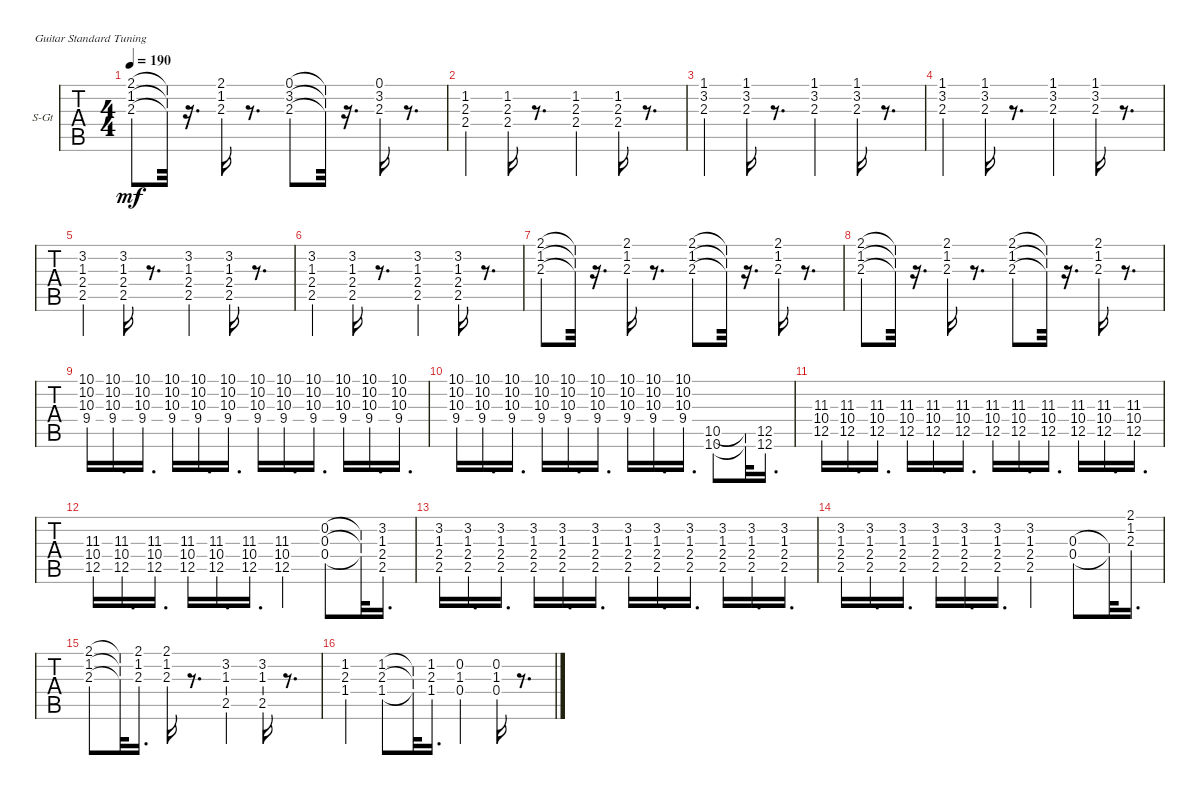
\bracketExtendMode groupsimilarinstruments
\firstSystemTrackNameOrientation horizontal
\otherSystemsTrackNameOrientation horizontal
\track ("Django" "S-Gt") {instrument acousticguitarsteel}
\staff {tabs}
\tuning (E4 B3 G3 D3 A2 E2)
\ts (4 4)
\tempo 190
\clef g2
\ks c
(2.1 1.2 2.3).8{dy mf} (2.1{t} 1.2{t} 2.3{t}).32 r.16{d} (2.1 1.2 2.3).16 r.8{d} (0.1 3.2 2.3).8 (0.1{t} 3.2{t} 2.3{t}).32 r.16{d} (0.1 3.2 2.3).16 r.8{d} |
(1.2 2.3 2.4).4 (1.2 2.3 2.4).16 r.8{d} (1.2 2.3 2.4).4 (1.2 2.3 2.4).16 r.8{d} |
(1.1 3.2 2.3).4 (1.1 3.2 2.3).16 r.8{d} (1.1 3.2 2.3).4 (1.1 3.2 2.3).16 r.8{d} |
(1.1 3.2 2.3).4 (1.1 3.2 2.3).16 r.8{d} (1.1 3.2 2.3).4 (1.1 3.2 2.3).16 r.8{d} |
(3.2 1.3 2.4 2.5).4 (3.2 1.3 2.4 2.5).16 r.8{d} (3.2 1.3 2.4 2.5).4 (3.2 1.3 2.4 2.5).16 r.8{d} |
(3.2 1.3 2.4 2.5).4 (3.2 1.3 2.4 2.5).16 r.8{d} (3.2 1.3 2.4 2.5).4 (3.2 1.3 2.4 2.5).16 r.8{d} |
(2.1 1.2 2.3).8 (2.1{t} 1.2{t} 2.3{t}).32 r.16{d} (2.1 1.2 2.3).16 r.8{d} (2.1 1.2 2.3).8 (2.1{t} 1.2{t} 2.3{t}).32 r.16{d} (2.1 1.2 2.3).16 r.8{d} |
(2.1 1.2 2.3).8 (2.1{t} 1.2{t} 2.3{t}).32 r.16{d} (2.1 1.2 2.3).16 r.8{d} (2.1 1.2 2.3).8 (2.1{t} 1.2{t} 2.3{t}).32 r.16{d} (2.1 1.2 2.3).16 r.8{d} |
(10.1 10.2 10.3 9.4).16 (10.1 10.2 10.3 9.4).16{d} (10.1 10.2 10.3 9.4).16{d} (10.1 10.2 10.3 9.4).16 (10.1 10.2 10.3 9.4).16{d} (10.1 10.2 10.3 9.4).16{d} (10.1 10.2 10.3 9.4).16 (10.1 10.2 10.3 9.4).16{d} (10.1 10.2 10.3 9.4).16{d} (10.1 10.2 10.3 9.4).16 (10.1 10.2 10.3 9.4).16{d} (10.1 10.2 10.3 9.4).16{d} |
(10.1 10.2 10.3 9.4).16 (10.1 10.2 10.3 9.4).16{d} (10.1 10.2 10.3 9.4).16{d} (10.1 10.2 10.3 9.4).16 (10.1 10.2 10.3 9.4).16{d} (10.1 10.2 10.3 9.4).16{d} (10.1 10.2 10.3 9.4).16 (10.1 10.2 10.3 9.4).16{d} (10.1 10.2 10.3 9.4).16{d} (10.5 10.6).8 (10.5{t} 10.6{t}).32 (12.5 12.6).16{d} |
(11.3 10.4 12.5).16 (11.3 10.4 12.5).16{d} (11.3 10.4 12.5).16{d} (11.3 10.4 12.5).16 (11.3 10.4 12.5).16{d} (11.3 10.4 12.5).16{d} (11.3 10.4 12.5).16 (11.3 10.4 12.5).16{d} (11.3 10.4 12.5).16{d} (11.3 10.4 12.5).16 (11.3 10.4 12.5).16{d} (11.3 10.4 12.5).16{d} |
(11.3 10.4 12.5).16 (11.3 10.4 12.5).16{d} (11.3 10.4 12.5).16{d} (11.3 10.4 12.5).16 (11.3 10.4 12.5).16{d} (11.3 10.4 12.5).16{d} (11.3 10.4 12.5).4 (0.2 0.3 0.4).8 (0.2{t} 0.3{t} 0.4{t}).32 (3.2 1.3 2.4 2.5).16{d} |
(3.2 1.3 2.4 2.5).16 (3.2 1.3 2.4 2.5).16{d} (3.2 1.3 2.4 2.5).16{d} (3.2 1.3 2.4 2.5).16 (3.2 1.3 2.4 2.5).16{d} (3.2 1.3 2.4 2.5).16{d} (3.2 1.3 2.4 2.5).16 (3.2 1.3 2.4 2.5).16{d} (3.2 1.3 2.4 2.5).16{d} (3.2 1.3 2.4 2.5).16 (3.2 1.3 2.4 2.5).16{d} (3.2 1.3 2.4 2.5).16{d} |
(3.2 1.3 2.4 2.5).16 (3.2 1.3 2.4 2.5).16{d} (3.2 1.3 2.4 2.5).16{d} (3.2 1.3 2.4 2.5).16 (3.2 1.3 2.4 2.5).16{d} (3.2 1.3 2.4 2.5).16{d} (3.2 1.3 2.4 2.5).4 (0.3 0.4).8 (0.3{t} 0.4{t}).32 (2.1 1.2 2.3).16{d} |
(2.1 1.2 2.3).8 (2.1{t} 1.2{t} 2.3{t}).32 (2.1 1.2 2.3).16{d} (2.1 1.2 2.3).16 r.8{d} (3.2 1.3 2.5).4 (3.2 1.3 2.5).16 r.8{d} |
(1.2 2.3 1.4).4 (1.2 2.3 1.4).8 (1.2{t} 2.3{t} 1.4{t}).32 (1.2 2.3 1.4).16{d} (0.2 1.3 0.4).4 (0.2 1.3 0.4).16 r.8{d}
